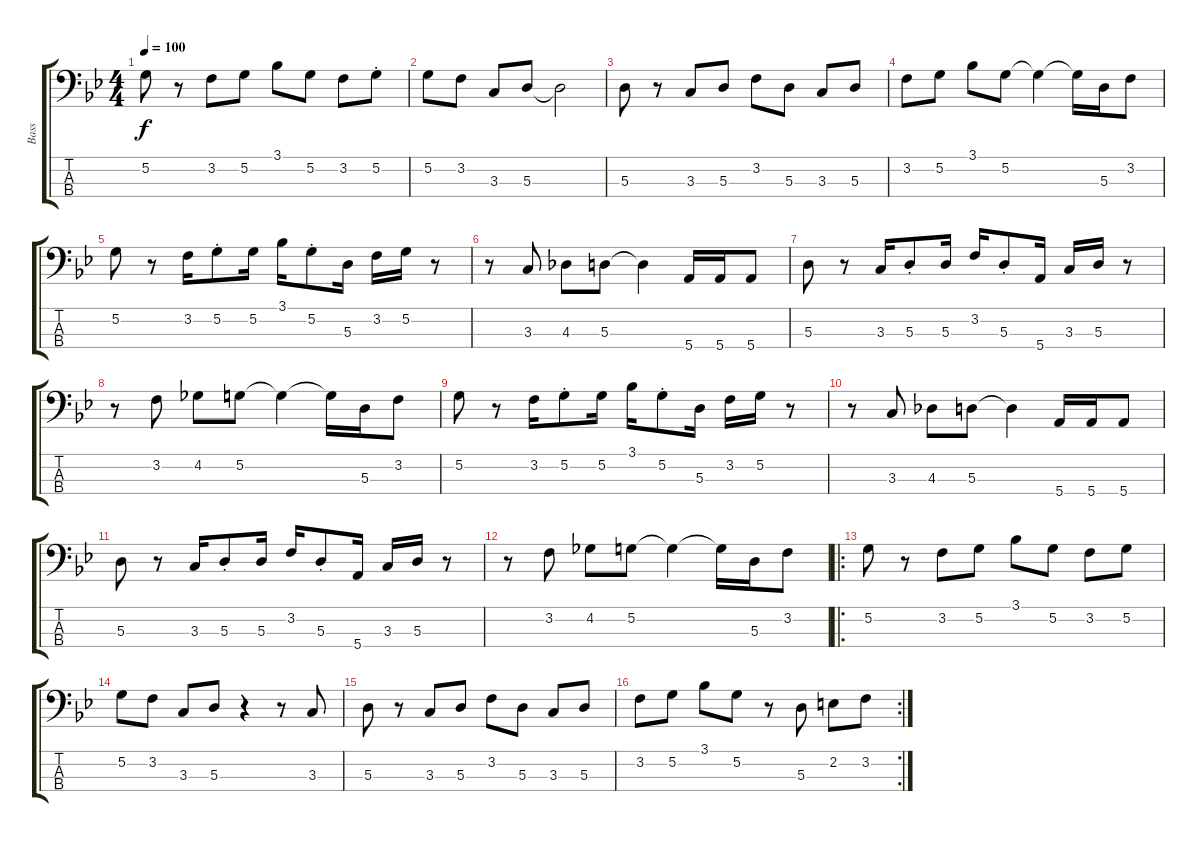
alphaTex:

\track ("Bass" "Bass") {instrument acousticbass}
\staff {score tabs}
\tuning (G2 D2 A1 E1) {hide}
\ts (4 4)
\tempo 100
\clef f4
\ks bb
5.2.8{dy f instrument acousticbass} r.8 3.2.8 5.2.8 3.1.8 5.2.8 3.2.8 5.2{st}.8 |
5.2.8 3.2.8 3.3.8 5.3.8 5.3{t}.2 |
5.3.8 r.8 3.3.8 5.3.8 3.2.8 5.3.8 3.3.8 5.3.8 |
3.2.8 5.2.8 3.1.8 5.2.8 5.2{t}.4 5.2{t}.16 5.3.16 3.2.8 |
5.2.8 r.8 3.2.16 5.2{st}.8 5.2.16 3.1.16 5.2{st}.8 5.3.16 3.2.16 5.2.16 r.8 |
r.8 3.3.8 4.3.8 5.3.8 5.3{t}.4 5.4.16 5.4.16 5.4.8 |
5.3.8 r.8 3.3.16 5.3{st}.8 5.3.16 3.2.16 5.3{st}.8 5.4.16 3.3.16 5.3.16 r.8 |
r.8 3.2.8 4.2.8 5.2.8 5.2{t}.4 5.2{t}.16 5.3.16 3.2.8 |
5.2.8 r.8 3.2.16 5.2{st}.8 5.2.16 3.1.16 5.2{st}.8 5.3.16 3.2.16 5.2.16 r.8 |
r.8 3.3.8 4.3.8 5.3.8 5.3{t}.4 5.4.16 5.4.16 5.4.8 |
5.3.8 r.8 3.3.16 5.3{st}.8 5.3.16 3.2.16 5.3{st}.8 5.4.16 3.3.16 5.3.16 r.8 |
r.8 3.2.8 4.2.8 5.2.8 5.2{t}.4 5.2{t}.16 5.3.16 3.2.8 |
\ro
5.2.8 r.8 3.2.8 5.2.8 3.1.8 5.2.8 3.2.8 5.2.8 |
5.2.8 3.2.8 3.3.8 5.3.8 r.4 r.8 3.3.8 |
5.3.8 r.8 3.3.8 5.3.8 3.2.8 5.3.8 3.3.8 5.3.8 |
\rc 2
3.2.8 5.2.8 3.1.8 5.2.8 r.8 5.3.8 2.2.8 3.2.8
